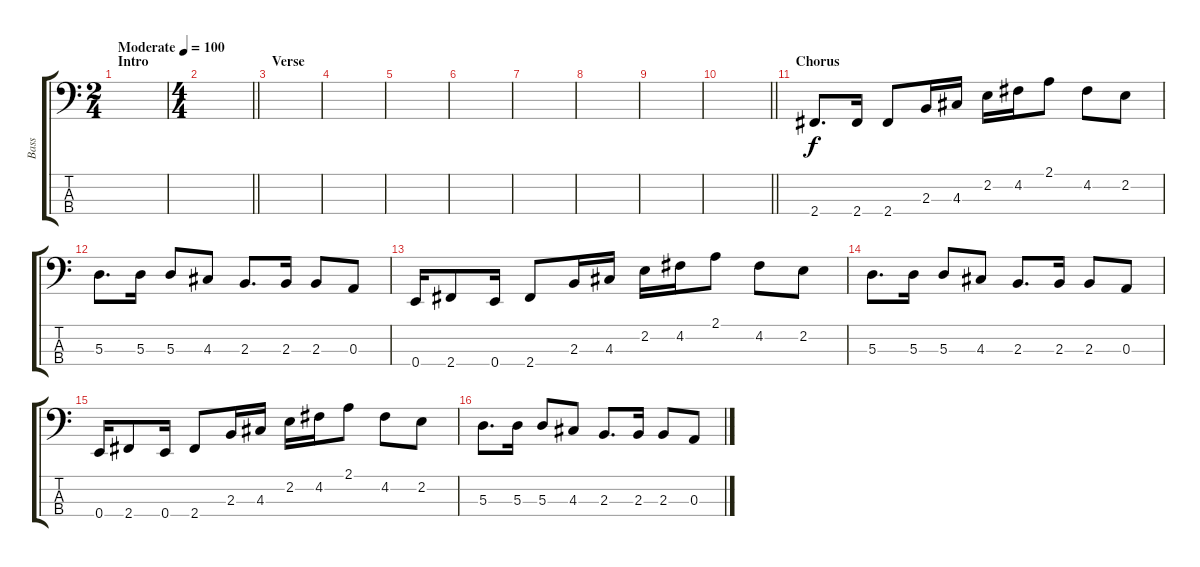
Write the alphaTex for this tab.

\track ("Bass" "Bass") {instrument electricbassfinger}
\staff {score tabs}
\tuning (G2 D2 A1 E1) {hide}
\ts (2 4)
\section ("" "Intro")
\tempo (100 "Moderate")
\clef f4
\ks c
|
\ts (4 4)
\barLineRight lightlight
|
\section ("" "Verse")
|
|
|
|
|
|
|
\barLineRight lightlight
|
\section ("" "Chorus")
2.4.8{d} 2.4.16 2.4.8 2.3.16 4.3.16 2.2.16 4.2.16 2.1.8 4.2.8 2.2.8 |
5.3.8{d} 5.3.16 5.3.8 4.3.8 2.3.8{d} 2.3.16 2.3.8 0.3.8 |
0.4.16 2.4.8 0.4.16 2.4.8 2.3.16 4.3.16 2.2.16 4.2.16 2.1.8 4.2.8 2.2.8 |
5.3.8{d} 5.3.16 5.3.8 4.3.8 2.3.8{d} 2.3.16 2.3.8 0.3.8 |
0.4.16 2.4.8 0.4.16 2.4.8 2.3.16 4.3.16 2.2.16 4.2.16 2.1.8 4.2.8 2.2.8 |
5.3.8{d} 5.3.16 5.3.8 4.3.8 2.3.8{d} 2.3.16 2.3.8 0.3.8
